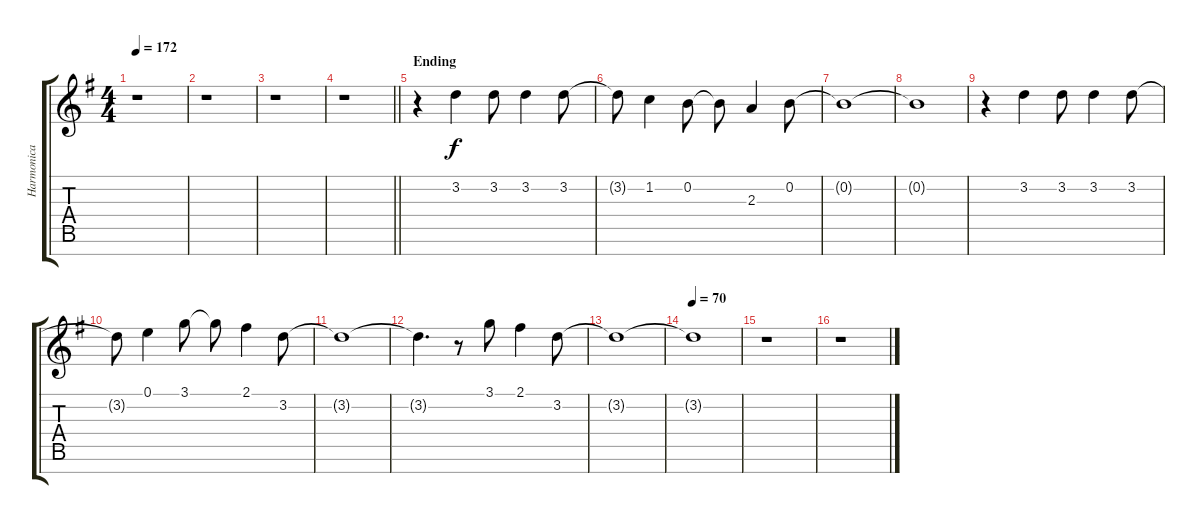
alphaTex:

\track ("Harmonica" "Harmonica") {instrument harmonica}
\staff {score tabs}
\tuning (E5 B4 G4 D4 A3 E3 B2) {hide}
\ts (4 4)
\tempo 172
\clef g2
\ks g
r.1{dy f} |
r.1 |
r.1 |
\barLineRight lightlight
r.1 |
\section ("" "Ending")
r.4 3.2.4 3.2.8 3.2.4 3.2.8 |
3.2{t}.8 1.2.4 0.2.8 0.2{t}.8 2.3.4 0.2.8 |
0.2{t}.1 |
0.2{t}.1 |
r.4 3.2.4 3.2.8 3.2.4 3.2.8 |
3.2{t}.8 0.1.4 3.1.8 3.1{t}.8 2.1.4 3.2.8 |
3.2{t}.1 |
3.2{t}.4{d} r.8 3.1.8 2.1.4 3.2.8 |
3.2{t}.1 |
\tempo 70
3.2{t}.1 |
r.1 |
r.1
